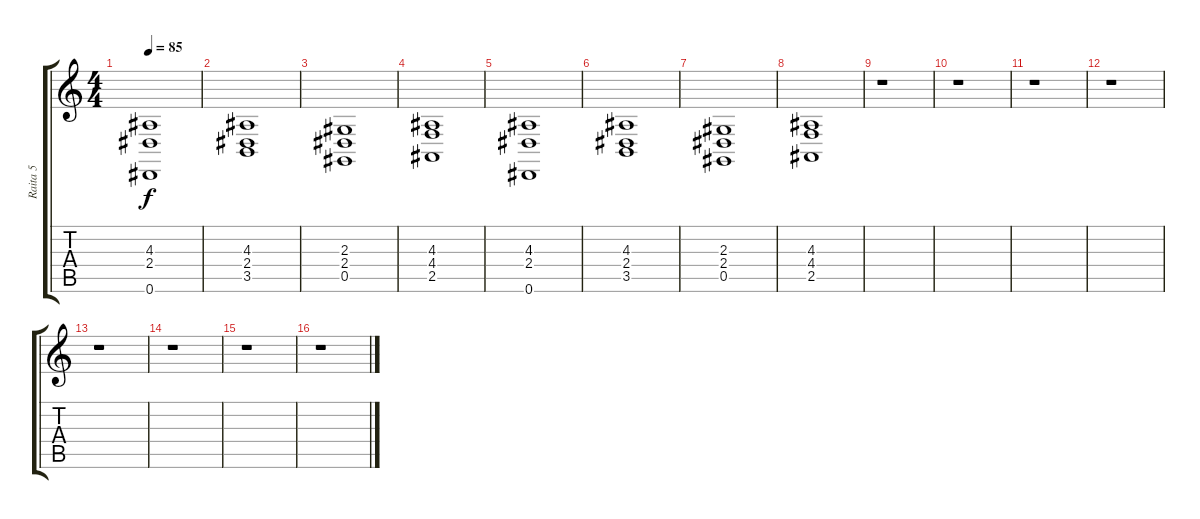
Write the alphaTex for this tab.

\track ("Raita 5" "Raita 5") {instrument stringensemble1}
\staff {score tabs}
\tuning (Eb4 Bb3 Gb3 Db3 Ab2 Eb2) {hide}
\ts (4 4)
\tempo 85
\clef g2
\ks c
(4.3 2.4 0.6).1{dy f} |
(4.3 2.4 3.5).1 |
(2.3 2.4 0.5).1 |
(4.3 4.4 2.5).1 |
(4.3 2.4 0.6).1 |
(4.3 2.4 3.5).1 |
(2.3 2.4 0.5).1 |
(4.3 4.4 2.5).1 |
r.1 |
r.1 |
r.1 |
r.1 |
r.1 |
r.1 |
r.1 |
r.1
